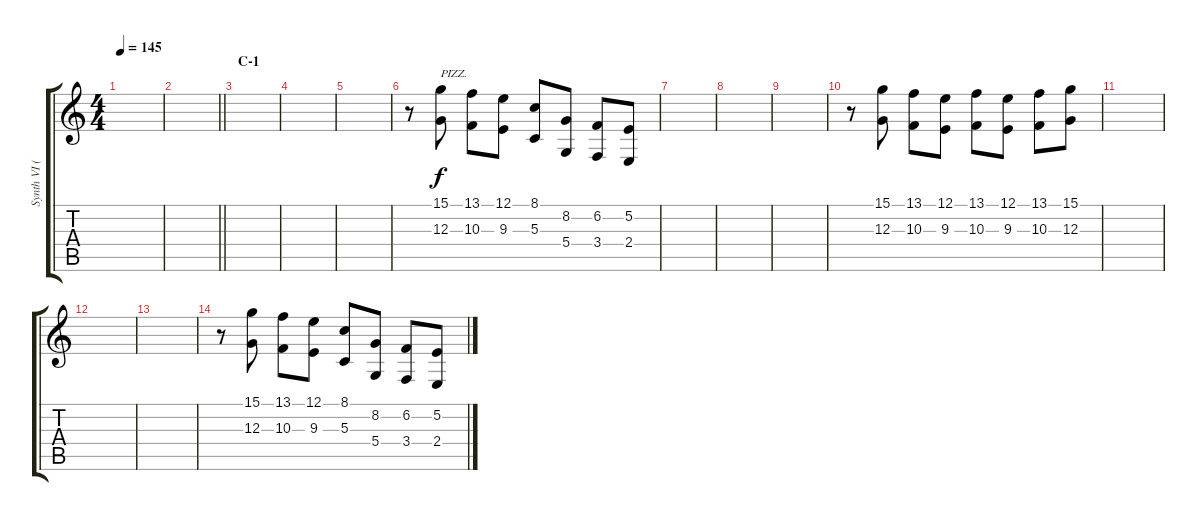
\track ("Synth VI (Kotobuki Tsumugi)" "Synth VI (") {instrument lead5charang}
\staff {score tabs}
\tuning (E4 B3 G3 D3 A2 E2) {hide}
\ts (4 4)
\tempo 145
\clef g2
\ks c
|
\barLineRight lightlight
|
\section ("" "C-1")
|
|
|
r.8 (15.1 12.3).8{txt "PIZZ." instrument pizzicatostrings} (13.1 10.3).8 (12.1 9.3).8 (8.1 5.3).8 (8.2 5.4).8 (6.2 3.4).8 (5.2 2.4).8 |
|
|
|
r.8 (15.1 12.3).8 (13.1 10.3).8 (12.1 9.3).8 (13.1 10.3).8 (12.1 9.3).8 (13.1 10.3).8 (15.1 12.3).8 |
|
|
|
r.8 (15.1 12.3).8 (13.1 10.3).8 (12.1 9.3).8 (8.1 5.3).8 (8.2 5.4).8 (6.2 3.4).8 (5.2 2.4).8
